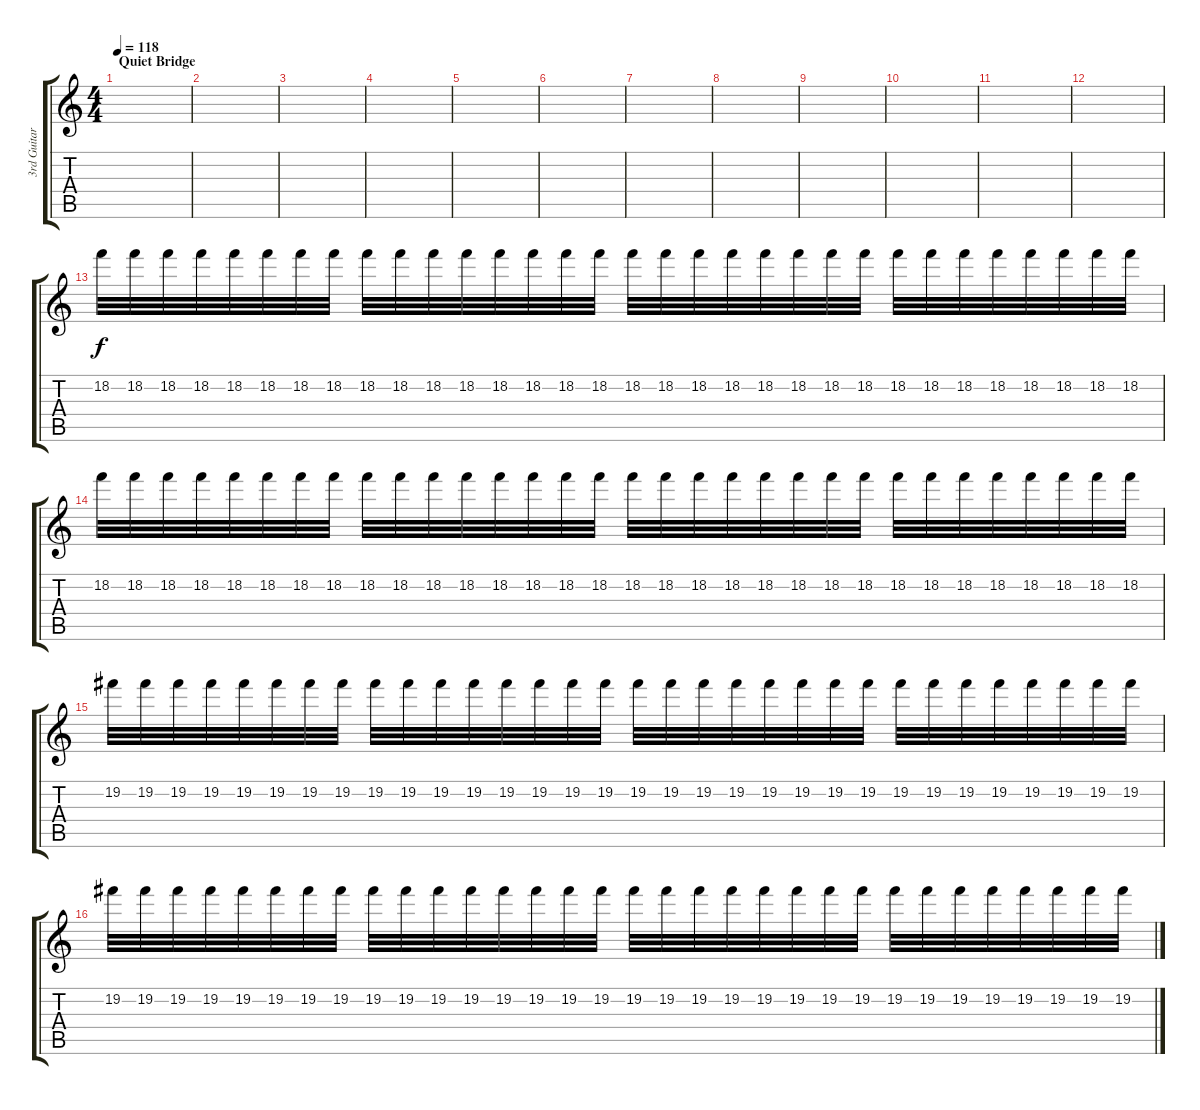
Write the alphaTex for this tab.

\track ("3rd Guitar" "3rd Guitar") {instrument overdrivenguitar}
\staff {score tabs}
\tuning (E4 B3 G3 D3 A2 E2) {hide}
\ts (4 4)
\section ("" "Quiet Bridge")
\tempo 118
\clef g2
\ks c
|
|
|
|
|
|
|
|
|
|
|
|
18.2.32 18.2.32 18.2.32 18.2.32 18.2.32 18.2.32 18.2.32 18.2.32 18.2.32 18.2.32 18.2.32 18.2.32 18.2.32 18.2.32 18.2.32 18.2.32 18.2.32 18.2.32 18.2.32 18.2.32 18.2.32 18.2.32 18.2.32 18.2.32 18.2.32 18.2.32 18.2.32 18.2.32 18.2.32 18.2.32 18.2.32 18.2.32 |
18.2.32 18.2.32 18.2.32 18.2.32 18.2.32 18.2.32 18.2.32 18.2.32 18.2.32 18.2.32 18.2.32 18.2.32 18.2.32 18.2.32 18.2.32 18.2.32 18.2.32 18.2.32 18.2.32 18.2.32 18.2.32 18.2.32 18.2.32 18.2.32 18.2.32 18.2.32 18.2.32 18.2.32 18.2.32 18.2.32 18.2.32 18.2.32 |
19.2.32 19.2.32 19.2.32 19.2.32 19.2.32 19.2.32 19.2.32 19.2.32 19.2.32 19.2.32 19.2.32 19.2.32 19.2.32 19.2.32 19.2.32 19.2.32 19.2.32 19.2.32 19.2.32 19.2.32 19.2.32 19.2.32 19.2.32 19.2.32 19.2.32 19.2.32 19.2.32 19.2.32 19.2.32 19.2.32 19.2.32 19.2.32 |
19.2.32 19.2.32 19.2.32 19.2.32 19.2.32 19.2.32 19.2.32 19.2.32 19.2.32 19.2.32 19.2.32 19.2.32 19.2.32 19.2.32 19.2.32 19.2.32 19.2.32 19.2.32 19.2.32 19.2.32 19.2.32 19.2.32 19.2.32 19.2.32 19.2.32 19.2.32 19.2.32 19.2.32 19.2.32 19.2.32 19.2.32 19.2.32
